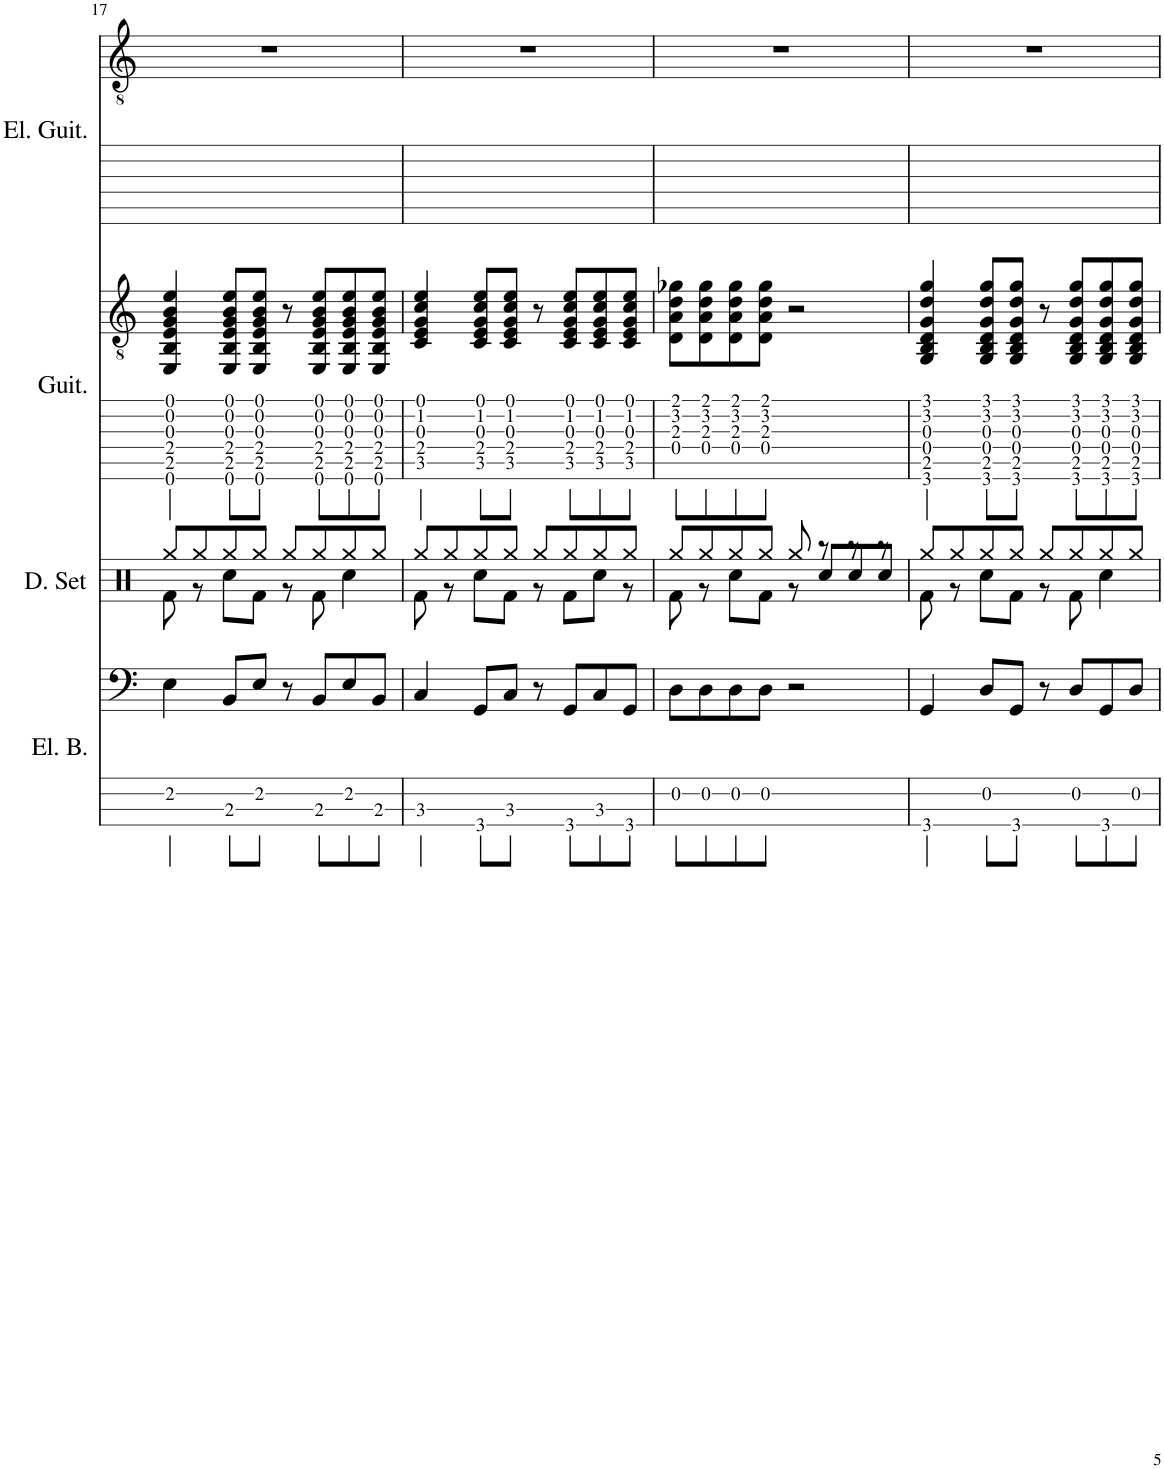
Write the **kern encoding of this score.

**kern	**kern	**kern	**kern	**kern	**kern	**kern
*part4	*part4	*part3	*part2	*part2	*part1	*part1
*staff7	*staff6	*staff5	*staff4	*staff3	*staff2	*staff1
*I"电贝斯	*	*I"架子鼓	*I"原音吉他	*	*I"电子吉他	*
!!LO:PB:g=z
*	*clefF4	*clefX	*	*clefGv2	*	*clefGv2
*Trd7c12	*Trd7c12	*	*	*	*	*
*k[]	*k[]	*k[]	*k[]	*k[]	*k[]	*k[]
*M4/4	*M4/4	*M4/4	*M4/4	*M4/4	*M4/4	*M4/4
=17	=17	=17	=17	=17	=17	=17
*	*	*^	*	*	*	*
4E\	4E\	8Rgg/L	8Rf\	4EE\ 4BB\ 4E\ 4G\ 4B\ 4e\	4EE/ 4BB/ 4E/ 4G/ 4B/ 4e/	1r	1r
.	.	8Rgg/	8r	.	.	.	.
8BB\L	8BB/L	8Rgg/	8Rcc\L	8EE\ 8BB\ 8E\ 8G\ 8B\ 8e\L	8EE/ 8BB/ 8E/ 8G/ 8B/ 8e/L	.	.
8E\J	8E/J	8Rgg/J	8Rf\J	8EE\ 8BB\ 8E\ 8G\ 8B\ 8e\J	8EE/ 8BB/ 8E/ 8G/ 8B/ 8e/J	.	.
8r	8r	8Rgg/L	8r	8r	8r	.	.
8BB\L	8BB/L	8Rgg/	8Rf\	8EE\ 8BB\ 8E\ 8G\ 8B\ 8e\L	8EE/ 8BB/ 8E/ 8G/ 8B/ 8e/L	.	.
8E\	8E/	8Rgg/	4Rcc\	8EE\ 8BB\ 8E\ 8G\ 8B\ 8e\	8EE/ 8BB/ 8E/ 8G/ 8B/ 8e/	.	.
8BB\J	8BB/J	8Rgg/J	.	8EE\ 8BB\ 8E\ 8G\ 8B\ 8e\J	8EE/ 8BB/ 8E/ 8G/ 8B/ 8e/J	.	.
=18	=18	=18	=18	=18	=18	=18	=18
4C\	4C/	8Rgg/L	8Rf\	4C\ 4E\ 4G\ 4c\ 4e\	4C/ 4E/ 4G/ 4c/ 4e/	1r	1r
.	.	8Rgg/	8r	.	.	.	.
8GG\L	8GG/L	8Rgg/	8Rcc\L	8C\ 8E\ 8G\ 8c\ 8e\L	8C/ 8E/ 8G/ 8c/ 8e/L	.	.
8C\J	8C/J	8Rgg/J	8Rf\J	8C\ 8E\ 8G\ 8c\ 8e\J	8C/ 8E/ 8G/ 8c/ 8e/J	.	.
8r	8r	8Rgg/L	8r	8r	8r	.	.
8GG\L	8GG/L	8Rgg/	8Rf\L	8C\ 8E\ 8G\ 8c\ 8e\L	8C/ 8E/ 8G/ 8c/ 8e/L	.	.
8C\	8C/	8Rgg/	8Rcc\J	8C\ 8E\ 8G\ 8c\ 8e\	8C/ 8E/ 8G/ 8c/ 8e/	.	.
8GG\J	8GG/J	8Rgg/J	8r	8C\ 8E\ 8G\ 8c\ 8e\J	8C/ 8E/ 8G/ 8c/ 8e/J	.	.
=19	=19	=19	=19	=19	=19	=19	=19
8D\L	8D\L	8Rgg/L	8Rf\	8D\ 8A\ 8d\ 8g-\L	8D\ 8A\ 8d\ 8g-X\L	1r	1r
8D\	8D\	8Rgg/	8r	8D\ 8A\ 8d\ 8g-X\	8D\ 8A\ 8d\ 8g-\	.	.
8D\	8D\	8Rgg/	8Rcc\L	8D\ 8A\ 8d\ 8g-X\	8D\ 8A\ 8d\ 8g-\	.	.
8D\J	8D\J	8Rgg/J	8Rf\J	8D\ 8A\ 8d\ 8g-X\J	8D\ 8A\ 8d\ 8g-\J	.	.
2r	2r	8Rgg/	8r	2r	2r	.	.
.	.	8r	8Rcc/L	.	.	.	.
.	.	8r	8Rcc/	.	.	.	.
.	.	8r	8Rcc/J	.	.	.	.
=20	=20	=20	=20	=20	=20	=20	=20
4GG\	4GG/	8Rgg/L	8Rf\	4GG\ 4BB\ 4D\ 4G\ 4d\ 4g\	4GG/ 4BB/ 4D/ 4G/ 4d/ 4g/	1r	1r
.	.	8Rgg/	8r	.	.	.	.
8D\L	8D/L	8Rgg/	8Rcc\L	8GG\ 8BB\ 8D\ 8G\ 8d\ 8g\L	8GG/ 8BB/ 8D/ 8G/ 8d/ 8g/L	.	.
8GG\J	8GG/J	8Rgg/J	8Rf\J	8GG\ 8BB\ 8D\ 8G\ 8d\ 8g\J	8GG/ 8BB/ 8D/ 8G/ 8d/ 8g/J	.	.
8r	8r	8Rgg/L	8r	8r	8r	.	.
8D\L	8D/L	8Rgg/	8Rf\	8GG\ 8BB\ 8D\ 8G\ 8d\ 8g\L	8GG/ 8BB/ 8D/ 8G/ 8d/ 8g/L	.	.
8GG\	8GG/	8Rgg/	4Rcc\	8GG\ 8BB\ 8D\ 8G\ 8d\ 8g\	8GG/ 8BB/ 8D/ 8G/ 8d/ 8g/	.	.
8D\J	8D/J	8Rgg/J	.	8GG\ 8BB\ 8D\ 8G\ 8d\ 8g\J	8GG/ 8BB/ 8D/ 8G/ 8d/ 8g/J	.	.
*	*	*v	*v	*	*	*	*
=	=	=	=	=	=	=
*-	*-	*-	*-	*-	*-	*-
